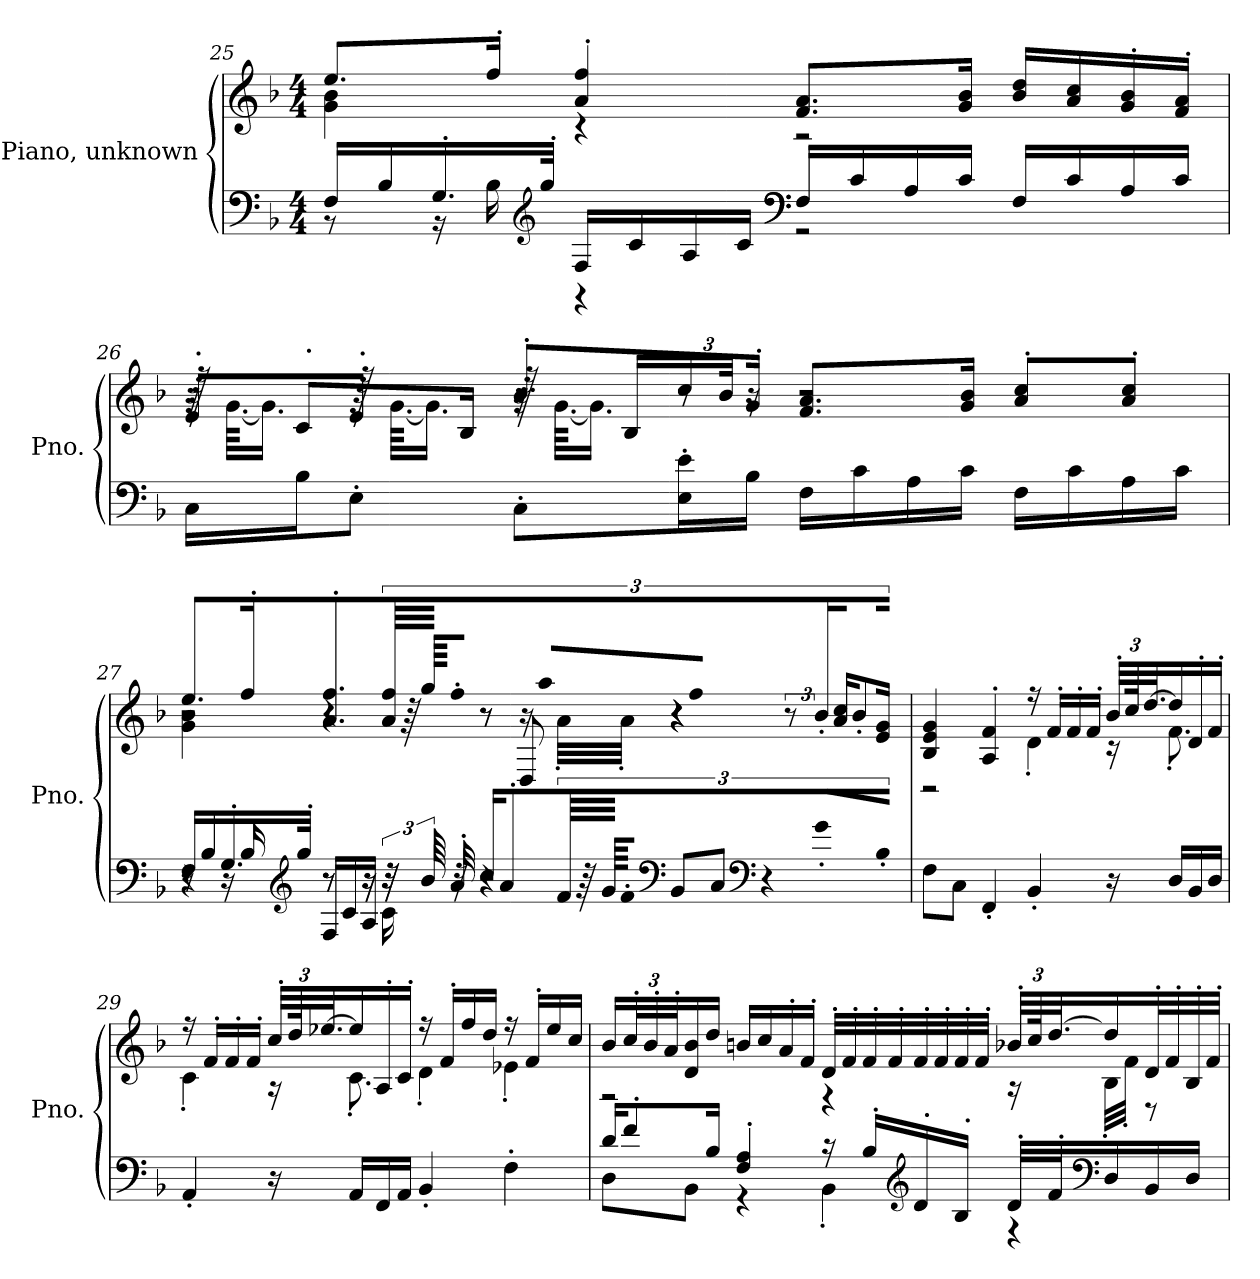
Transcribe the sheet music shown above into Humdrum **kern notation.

**kern	**kern
*part1	*part1
*staff2	*staff1
*I"Piano, unknown	*
*I'Pno.	*
*clefF4	*clefG2
*k[b-]	*k[b-]
*M4/4	*M4/4
=25	=25
*^	*^
16F/LL	8r	8.ee/L	4g\ 4b-\
16B-/	.	.	.
16.G'/	16r	.	.
.	16B-\	16ff'/Jk	.
*clefG2	*	*	*
32gg'/JJk	.	.	.
16F/LL	4r	4a/' 4ff/'	4r
16c/	.	.	.
16A/	.	.	.
16c/JJ	.	.	.
*clefF4	*	*	*
16F/LL	2r	8.f/ 8.a/L	2r
16c/	.	.	.
16A/	.	.	.
16c/JJ	.	16g/ 16b-/Jk	.
16F/LL	.	16b-/ 16dd/LL	.
16c/	.	16a/ 16cc/	.
16A/	.	16g/' 16b-/'	.
16c/JJ	.	16f/' 16a/'JJ	.
*v	*v	*	*
!!LO:LB:g=z
=26	=26	=26
*	*	*^
16C\LL	16r	128r	8e'/L
.	.	[64.g\KKLL	.
.	.	16.g\JJ]	.
16B-\J	8c'/L	.	.
8E'\J	.	128r	8e'/J
.	.	[64.g\KKLL	.
.	.	16.g\JJ]	.
.	16B-/Jk	.	.
8C'\L	16r	128r	8.b-'/L
.	.	[64.g\KKLL	.
.	.	16.g\JJ]	.
.	16B-/LL	.	.
*	*Xbrackettup	*	*
16E\' 16e\'L	24cc/	8r	.
.	48b-/JJk	.	.
16B-\JJ	16r	.	16g'/Jk
16F\LL	8.f/ 8.a/L	2r	2r
16c\	.	.	.
16A\	.	.	.
16c\JJ	16g/ 16b-/Jk	.	.
16F\LL	8a/' 8cc/'L	.	.
16c\	.	.	.
16A\	8a/' 8cc/'J	.	.
16c\JJ	.	.	.
!!LO:LB:g=z	!!	!!
=27	=27	=27	=27
*^	*	*	*
*	*^	*	*	*
16F/LL	4r	8r	8.ee/L	4g\ 4b-\	2r
16B-/	.	.	.	.	.
16.G'/	.	16r	.	.	.
.	.	16B-/	16ff'/K	.	.
*clefG2	*	*	*	*	*
32gg'/JJk	.	.	.	.	.
16F/LL	8r	8r	8.a/' 8.ff/'	4r	.
16c/	.	.	.	.	.
16A/JJ	16r	16r	.	.	.
*	*	*	*brackettup	*	*
48r	16c\	32r	96a/ 96ff/Jkkk	.	.
.	.	.	96r	.	.
96b-/	.	.	96gg/KLLL	.	.
32r	.	32a'/	32ff'/JJJ	.	.
16cc/KL	2r	4r	16aa/LL	8r	8r
8a'/	.	.	16ff/JJ	.	.
.	.	.	12r	16r	8D/
96f/Jkkk	.	.	.	32a'\LLL	.
96r	.	.	.	.	.
96g/KLLL	.	.	24b-'/	.	.
32f'/JJJ	.	.	.	32a'\JJJ	.
*clefF4	*	*	*	*	*
16r	.	8BB-/L	16a/ 16cc/KL	4r	4r
8g'/L	.	.	8b-'/	.	.
.	.	8C/J	.	.	.
16B-'/Jk	.	.	16e/ 16g/Jk	.	.
*v	*v	*v	*	*	*
*	*	*v	*v
=28	=28	=28
8F\L	4B-/ 4e/ 4g/	2r
8C\J	.	.
4FF'/	4A/' 4f/'	.
4BB-'/	16r	4d'\
.	16f'/LL	.
.	16f'/	.
.	16f'/JJ	.
*	*Xbrackettup	*
16r	48b-'/LLL	16r
.	96cc/K	.
.	[48.dd/J	.
16D/LL	16dd/]	8.f'\
16BB-/	16d'/	.
16D/JJ	16f'/JJ	.
!!LO:PB:g=z	!!
=29	=29	=29
4AA'/	16r	4c'\
.	16f'/LL	.
.	16f'/	.
.	16f'/JJ	.
16r	48cc'/LLL	16r
.	96dd/K	.
.	[48.ee-X/J	.
16AA/LL	16ee-/]	8.c'\
16FF/	16A'/	.
16AA/JJ	16c'/JJ	.
4BB-'/	16r	4d'\
.	16f'/LL	.
.	16ff/	.
.	16dd/JJ	.
4F'\	16r	4e-X'\
.	16f'/LL	.
.	16ee-/	.
.	16cc/JJ	.
!!LO:LB:g=z	!!
=30	=30	=30
*^	*	*
16d/KL	8D\L	16b-/LL	2r
8f'/	.	48cc'/L	.
.	.	48b-'/	.
.	.	48a'/J	.
.	8BB-\J	16d/ 16b-/	.
16B-/Jk	.	16dd/JJ	.
4F/' 4A/'	4r	16bn/LL	.
.	.	16cc/	.
.	.	16a'/	.
.	.	16f'/JJ	.
16r	4BB-'\	32d'/LLL	4r
.	.	32f'/	.
16B-'/LL	.	32f'/	.
.	.	32f'/	.
*clefG2	*	*	*
16d'/	.	32f'/	.
.	.	32f'/	.
16B-'/JJ	.	32f'/	.
.	.	32f'/JJJ	.
32d'/LLL	4r	48b-X'/LLL	16r
.	.	96cc/K	.
32f'/J	.	[48.dd/J	.
*clefF4	*	*	*
16D/	.	16dd/]	32B-'\LLL
.	.	.	32f'\JJJ
16BB-/	.	32d'/L	8r
.	.	32f'/	.
16D/JJ	.	32B-'/	.
.	.	32f'/JJJ	.
*v	*v	*	*
*	*v	*v
=	=
*-	*-
